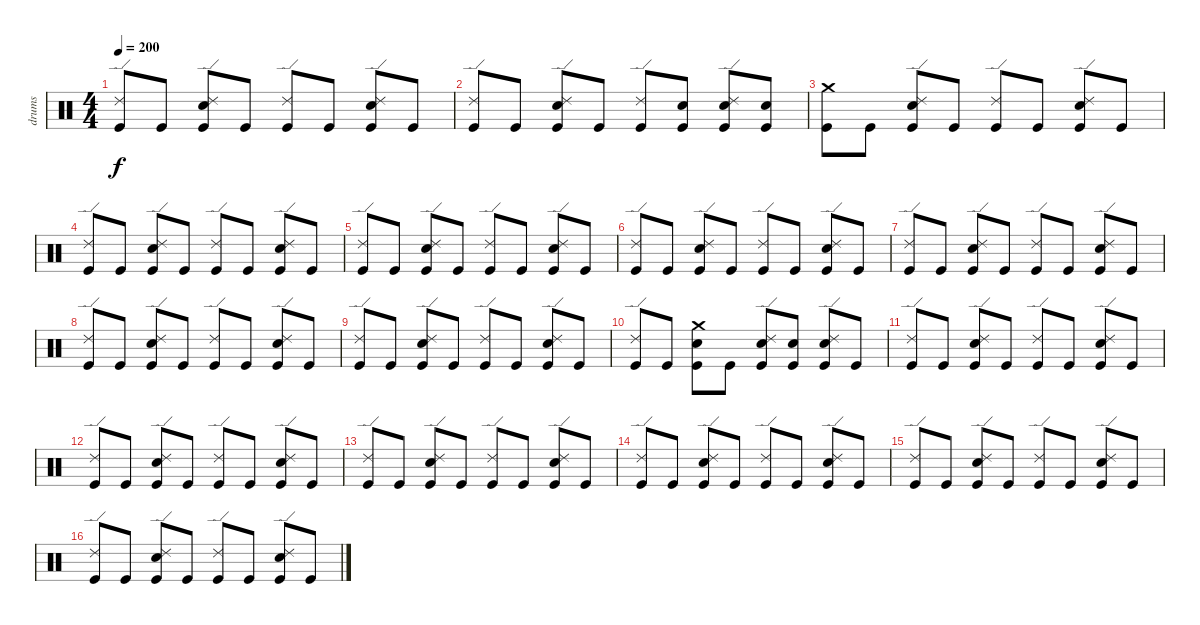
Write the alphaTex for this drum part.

\track ("drums" "drums") {instrument percussion}
\staff {score}
\articulation defaults
\ts (4 4)
\tempo 200
\clef neutral
\ks c
("Ride (edge) 2" "Kick (hit)").8{dy f} "Kick (hit)".8 ("Ride (edge) 2" "Snare (hit) 2" "Kick (hit)").8 "Kick (hit)".8 ("Ride (edge) 2" "Kick (hit)").8 "Kick (hit)".8 ("Ride (edge) 2" "Snare (hit) 2" "Kick (hit)").8 "Kick (hit)".8 |
("Ride (edge) 2" "Kick (hit)").8 "Kick (hit)".8 ("Ride (edge) 2" "Snare (hit) 2" "Kick (hit)").8 "Kick (hit)".8 ("Ride (edge) 2" "Kick (hit)").8 ("Snare (hit) 2" "Kick (hit)").8 ("Ride (edge) 2" "Snare (hit) 2" "Kick (hit)").8 ("Snare (hit) 2" "Kick (hit)").8 |
("Crash medium (hit)" "Kick (hit)").8 "Kick (hit)".8 ("Ride (edge) 2" "Snare (hit) 2" "Kick (hit)").8 "Kick (hit)".8 ("Ride (edge) 2" "Kick (hit)").8 "Kick (hit)".8 ("Ride (edge) 2" "Snare (hit) 2" "Kick (hit)").8 "Kick (hit)".8 |
("Ride (edge) 2" "Kick (hit)").8 "Kick (hit)".8 ("Ride (edge) 2" "Snare (hit) 2" "Kick (hit)").8 "Kick (hit)".8 ("Ride (edge) 2" "Kick (hit)").8 "Kick (hit)".8 ("Ride (edge) 2" "Snare (hit) 2" "Kick (hit)").8 "Kick (hit)".8 |
("Ride (edge) 2" "Kick (hit)").8 "Kick (hit)".8 ("Ride (edge) 2" "Snare (hit) 2" "Kick (hit)").8 "Kick (hit)".8 ("Ride (edge) 2" "Kick (hit)").8 "Kick (hit)".8 ("Ride (edge) 2" "Snare (hit) 2" "Kick (hit)").8 "Kick (hit)".8 |
("Ride (edge) 2" "Kick (hit)").8 "Kick (hit)".8 ("Ride (edge) 2" "Snare (hit) 2" "Kick (hit)").8 "Kick (hit)".8 ("Ride (edge) 2" "Kick (hit)").8 "Kick (hit)".8 ("Ride (edge) 2" "Snare (hit) 2" "Kick (hit)").8 "Kick (hit)".8 |
("Ride (edge) 2" "Kick (hit)").8 "Kick (hit)".8 ("Ride (edge) 2" "Snare (hit) 2" "Kick (hit)").8 "Kick (hit)".8 ("Ride (edge) 2" "Kick (hit)").8 "Kick (hit)".8 ("Ride (edge) 2" "Snare (hit) 2" "Kick (hit)").8 "Kick (hit)".8 |
("Ride (edge) 2" "Kick (hit)").8 "Kick (hit)".8 ("Ride (edge) 2" "Snare (hit) 2" "Kick (hit)").8 "Kick (hit)".8 ("Ride (edge) 2" "Kick (hit)").8 "Kick (hit)".8 ("Ride (edge) 2" "Snare (hit) 2" "Kick (hit)").8 "Kick (hit)".8 |
("Ride (edge) 2" "Kick (hit)").8 "Kick (hit)".8 ("Ride (edge) 2" "Snare (hit) 2" "Kick (hit)").8 "Kick (hit)".8 ("Ride (edge) 2" "Kick (hit)").8 "Kick (hit)".8 ("Ride (edge) 2" "Snare (hit) 2" "Kick (hit)").8 "Kick (hit)".8 |
("Ride (edge) 2" "Kick (hit)").8 "Kick (hit)".8 ("Crash medium (hit)" "Snare (hit) 2" "Kick (hit)").8 "Kick (hit)".8 ("Ride (edge) 2" "Snare (hit) 2" "Kick (hit)").8 ("Snare (hit) 2" "Kick (hit)").8 ("Ride (edge) 2" "Snare (hit) 2" "Kick (hit)").8 "Kick (hit)".8 |
("Ride (edge) 2" "Kick (hit)").8 "Kick (hit)".8 ("Ride (edge) 2" "Snare (hit) 2" "Kick (hit)").8 "Kick (hit)".8 ("Ride (edge) 2" "Kick (hit)").8 "Kick (hit)".8 ("Ride (edge) 2" "Snare (hit) 2" "Kick (hit)").8 "Kick (hit)".8 |
("Ride (edge) 2" "Kick (hit)").8 "Kick (hit)".8 ("Ride (edge) 2" "Snare (hit) 2" "Kick (hit)").8 "Kick (hit)".8 ("Ride (edge) 2" "Kick (hit)").8 "Kick (hit)".8 ("Ride (edge) 2" "Snare (hit) 2" "Kick (hit)").8 "Kick (hit)".8 |
("Ride (edge) 2" "Kick (hit)").8 "Kick (hit)".8 ("Ride (edge) 2" "Snare (hit) 2" "Kick (hit)").8 "Kick (hit)".8 ("Ride (edge) 2" "Kick (hit)").8 "Kick (hit)".8 ("Ride (edge) 2" "Snare (hit) 2" "Kick (hit)").8 "Kick (hit)".8 |
("Ride (edge) 2" "Kick (hit)").8 "Kick (hit)".8 ("Ride (edge) 2" "Snare (hit) 2" "Kick (hit)").8 "Kick (hit)".8 ("Ride (edge) 2" "Kick (hit)").8 "Kick (hit)".8 ("Ride (edge) 2" "Snare (hit) 2" "Kick (hit)").8 "Kick (hit)".8 |
("Ride (edge) 2" "Kick (hit)").8 "Kick (hit)".8 ("Ride (edge) 2" "Snare (hit) 2" "Kick (hit)").8 "Kick (hit)".8 ("Ride (edge) 2" "Kick (hit)").8 "Kick (hit)".8 ("Ride (edge) 2" "Snare (hit) 2" "Kick (hit)").8 "Kick (hit)".8 |
("Ride (edge) 2" "Kick (hit)").8 "Kick (hit)".8 ("Ride (edge) 2" "Snare (hit) 2" "Kick (hit)").8 "Kick (hit)".8 ("Ride (edge) 2" "Kick (hit)").8 "Kick (hit)".8 ("Ride (edge) 2" "Snare (hit) 2" "Kick (hit)").8 "Kick (hit)".8
